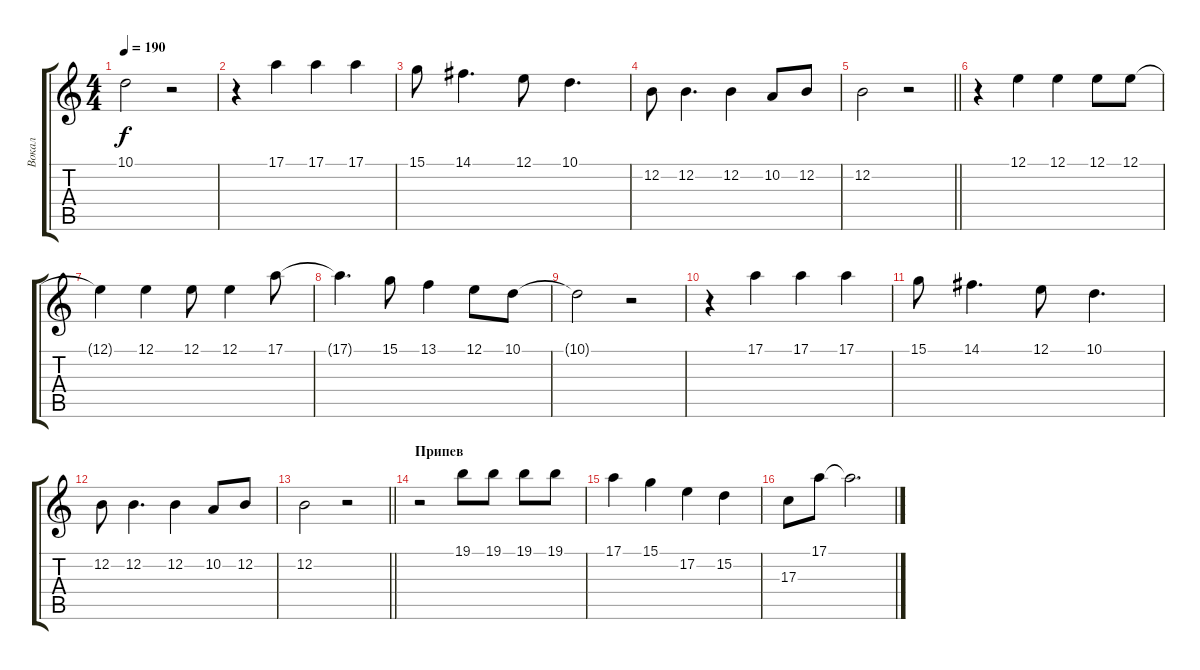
\track ("Вокал" "Вокал") {instrument flute}
\staff {score tabs}
\tuning (E4 B3 G3 D3 A2 E2) {hide}
\ts (4 4)
\tempo 190
\clef g2
\ks c
10.1{t}.2{dy f} r.2 |
r.4 17.1.4 17.1.4 17.1.4 |
15.1.8 14.1.4{d} 12.1.8 10.1.4{d} |
12.2.8 12.2.4{d} 12.2.4 10.2.8 12.2.8 |
\barLineRight lightlight
12.2.2 r.2 |
\section ("" " ")
r.4 12.1.4 12.1.4 12.1.8 12.1.8 |
12.1{t}.4 12.1.4 12.1.8 12.1.4 17.1.8 |
17.1{t}.4{d} 15.1.8 13.1.4 12.1.8 10.1.8 |
10.1{t}.2 r.2 |
r.4 17.1.4 17.1.4 17.1.4 |
15.1.8 14.1.4{d} 12.1.8 10.1.4{d} |
12.2.8 12.2.4{d} 12.2.4 10.2.8 12.2.8 |
\barLineRight lightlight
12.2.2 r.2 |
\section ("" "Припев")
r.2 19.1.8 19.1.8 19.1.8 19.1.8 |
17.1.4 15.1.4 17.2.4 15.2.4 |
17.3.8 17.1.8 17.1{t}.2{d}
